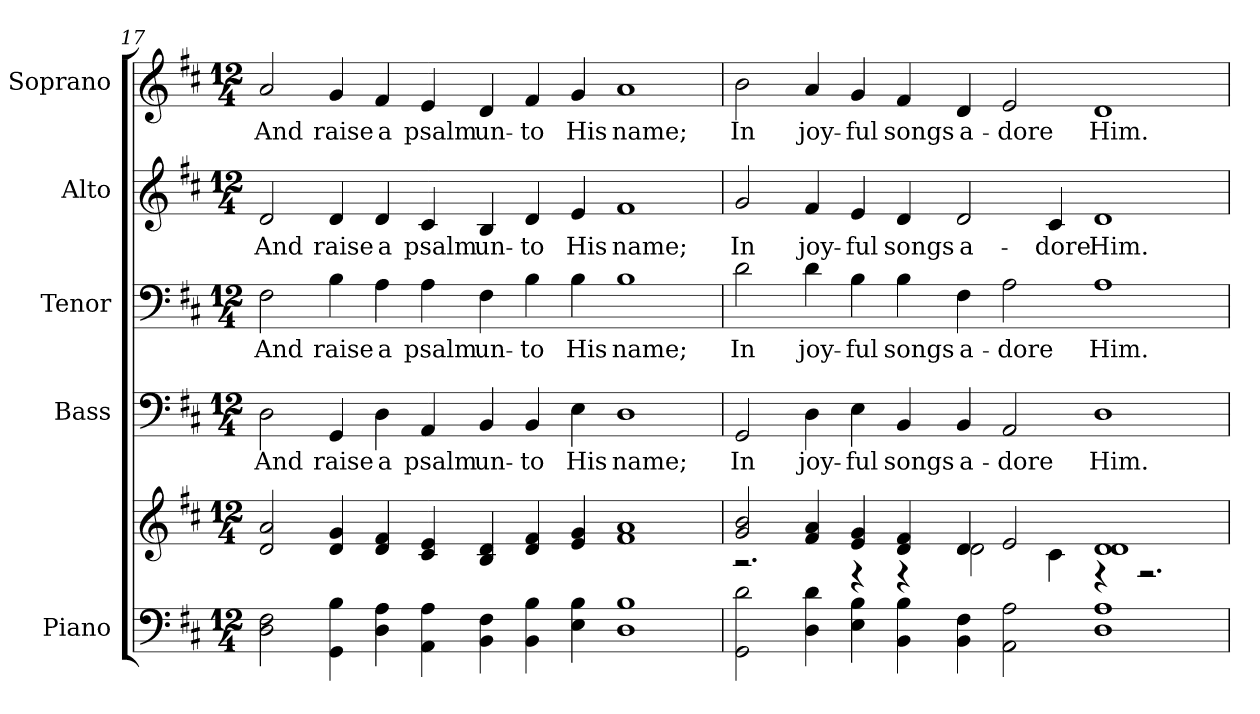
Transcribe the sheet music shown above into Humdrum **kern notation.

**kern	**kern	**kern	**text	**kern	**text	**kern	**text	**kern	**text
*part5	*part5	*part4	*part4	*part3	*part3	*part2	*part2	*part1	*part1
*staff6	*staff5	*staff4	*staff4	*staff3	*staff3	*staff2	*staff2	*staff1	*staff1
*I"Piano	*	*I"Bass	*	*I"Tenor	*	*I"Alto	*	*I"Soprano	*
*I'Pno.	*	*I'B.	*	*I'T.	*	*I'A.	*	*I'S.	*
!!LO:PB:g=z
*clefF4	*clefG2	*clefF4	*	*clefF4	*	*clefG2	*	*clefG2	*
*k[f#c#]	*k[f#c#]	*k[f#c#]	*	*k[f#c#]	*	*k[f#c#]	*	*k[f#c#]	*
*D:	*D:	*D:	*	*D:	*	*D:	*	*D:	*
*M12/4	*M12/4	*M12/4	*	*M12/4	*	*M12/4	*	*M12/4	*
=17	=17	=17	=17	=17	=17	=17	=17	=17	=17
!	!	!	!LO:LY:b:color=#000000	!	!	!	!	!	!
!	!	!	!	!	!LO:LY:b:color=#000000	!	!	!	!
!	!	!	!	!	!	!	!LO:LY:b:color=#000000	!	!
!	!	!	!	!	!	!	!	!	!LO:LY:b:color=#000000
2Di\ 2F#i	2di/ 2ai	2Di\	And	2F#i\	And	2di/	And	2ai/	And
!	!	!	!LO:LY:b:color=#000000	!	!	!	!	!	!
!	!	!	!	!	!LO:LY:b:color=#000000	!	!	!	!
!	!	!	!	!	!	!	!LO:LY:b:color=#000000	!	!
!	!	!	!	!	!	!	!	!	!LO:LY:b:color=#000000
4GGi\ 4Bi	4di/ 4gi	4GGi/	raise	4Bi\	raise	4di/	raise	4gi/	raise
!	!	!	!LO:LY:b:color=#000000	!	!	!	!	!	!
!	!	!	!	!	!LO:LY:b:color=#000000	!	!	!	!
!	!	!	!	!	!	!	!LO:LY:b:color=#000000	!	!
!	!	!	!	!	!	!	!	!	!LO:LY:b:color=#000000
4Di\ 4Ai	4di/ 4f#i	4Di\	a	4Ai\	a	4di/	a	4f#i/	a
!	!	!	!LO:LY:b:color=#000000	!	!	!	!	!	!
!	!	!	!	!	!LO:LY:b:color=#000000	!	!	!	!
!	!	!	!	!	!	!	!LO:LY:b:color=#000000	!	!
!	!	!	!	!	!	!	!	!	!LO:LY:b:color=#000000
4AAi\ 4Ai	4c#i/ 4ei	4AAi/	psalm	4Ai\	psalm	4c#i/	psalm	4ei/	psalm
!	!	!	!LO:LY:b:color=#000000	!	!	!	!	!	!
!	!	!	!	!	!LO:LY:b:color=#000000	!	!	!	!
!	!	!	!	!	!	!	!LO:LY:b:color=#000000	!	!
!	!	!	!	!	!	!	!	!	!LO:LY:b:color=#000000
4BBi\ 4F#i	4Bi/ 4di	4BBi/	un-	4F#i\	un-	4Bi/	un-	4di/	un-
!	!	!	!LO:LY:b:color=#000000	!	!	!	!	!	!
!	!	!	!	!	!LO:LY:b:color=#000000	!	!	!	!
!	!	!	!	!	!	!	!LO:LY:b:color=#000000	!	!
!	!	!	!	!	!	!	!	!	!LO:LY:b:color=#000000
4BBi\ 4Bi	4di/ 4f#i	4BBi/	-to	4Bi\	-to	4di/	-to	4f#i/	-to
!	!	!	!LO:LY:b:color=#000000	!	!	!	!	!	!
!	!	!	!	!	!LO:LY:b:color=#000000	!	!	!	!
!	!	!	!	!	!	!	!LO:LY:b:color=#000000	!	!
!	!	!	!	!	!	!	!	!	!LO:LY:b:color=#000000
4Ei\ 4Bi	4ei/ 4gi	4Ei\	His	4Bi\	His	4ei/	His	4gi/	His
!	!	!	!LO:LY:b:color=#000000	!	!	!	!	!	!
!	!	!	!	!	!LO:LY:b:color=#000000	!	!	!	!
!	!	!	!	!	!	!	!LO:LY:b:color=#000000	!	!
!	!	!	!	!	!	!	!	!	!LO:LY:b:color=#000000
1Di 1Bi	1f#i 1ai	1Di	name;	1Bi	name;	1f#i	name;	1ai	name;
=18	=18	=18	=18	=18	=18	=18	=18	=18	=18
*	*^	*	*	*	*	*	*	*	*
!	!	!	!	!LO:LY:b:color=#000000	!	!	!	!	!	!
!	!	!	!	!	!	!LO:LY:b:color=#000000	!	!	!	!
!	!	!	!	!	!	!	!	!LO:LY:b:color=#000000	!	!
!	!	!	!	!	!	!	!	!	!	!LO:LY:b:color=#000000
2GGi\ 2di	2gi/ 2bi	2.r	2GGi/	In	2di\	In	2gi/	In	2bi\	In
!	!	!	!	!LO:LY:b:color=#000000	!	!	!	!	!	!
!	!	!	!	!	!	!LO:LY:b:color=#000000	!	!	!	!
!	!	!	!	!	!	!	!	!LO:LY:b:color=#000000	!	!
!	!	!	!	!	!	!	!	!	!	!LO:LY:b:color=#000000
4Di\ 4di	4f#i/ 4ai	.	4Di\	joy-	4di\	joy-	4f#i/	joy-	4ai/	joy-
!	!	!	!	!LO:LY:b:color=#000000	!	!	!	!	!	!
!	!	!	!	!	!	!LO:LY:b:color=#000000	!	!	!	!
!	!	!	!	!	!	!	!	!LO:LY:b:color=#000000	!	!
!	!	!	!	!	!	!	!	!	!	!LO:LY:b:color=#000000
4Ei\ 4Bi	4ei/ 4gi	4r	4Ei\	-ful	4Bi\	-ful	4ei/	-ful	4gi/	-ful
!	!	!	!	!LO:LY:b:color=#000000	!	!	!	!	!	!
!	!	!	!	!	!	!LO:LY:b:color=#000000	!	!	!	!
!	!	!	!	!	!	!	!	!LO:LY:b:color=#000000	!	!
!	!	!	!	!	!	!	!	!	!	!LO:LY:b:color=#000000
4BBi\ 4Bi	4di/ 4f#i	4r	4BBi/	songs	4Bi\	songs	4di/	songs	4f#i/	songs
!	!	!	!	!LO:LY:b:color=#000000	!	!	!	!	!	!
!	!	!	!	!	!	!LO:LY:b:color=#000000	!	!	!	!
!	!	!	!	!	!	!	!	!LO:LY:b:color=#000000	!	!
!	!	!	!	!	!	!	!	!	!	!LO:LY:b:color=#000000
4BBi\ 4F#i	4di/	2di\	4BBi/	a-	4F#i\	a-	2di/	a-	4di/	a-
!	!	!	!	!LO:LY:b:color=#000000	!	!	!	!	!	!
!	!	!	!	!	!	!LO:LY:b:color=#000000	!	!	!	!
!	!	!	!	!	!	!	!	!	!	!LO:LY:b:color=#000000
2AAi\ 2Ai	2ei/	.	2AAi/	-dore	2Ai\	-dore	.	.	2ei/	-dore
!	!	!	!	!	!	!	!	!LO:LY:b:color=#000000	!	!
.	.	4c#i\	.	.	.	.	4c#i/	-dore	.	.
!	!	!	!	!LO:LY:b:color=#000000	!	!	!	!	!	!
!	!	!	!	!	!	!LO:LY:b:color=#000000	!	!	!	!
!	!	!	!	!	!	!	!	!LO:LY:b:color=#000000	!	!
!	!	!	!	!	!	!	!	!	!	!LO:LY:b:color=#000000
1Di 1Ai	1di 1di	4r	1Di	Him.	1Ai	Him.	1di	Him.	1di	Him.
.	.	2.r	.	.	.	.	.	.	.	.
*	*v	*v	*	*	*	*	*	*	*	*
=	=	=	=	=	=	=	=	=	=
*-	*-	*-	*-	*-	*-	*-	*-	*-	*-
